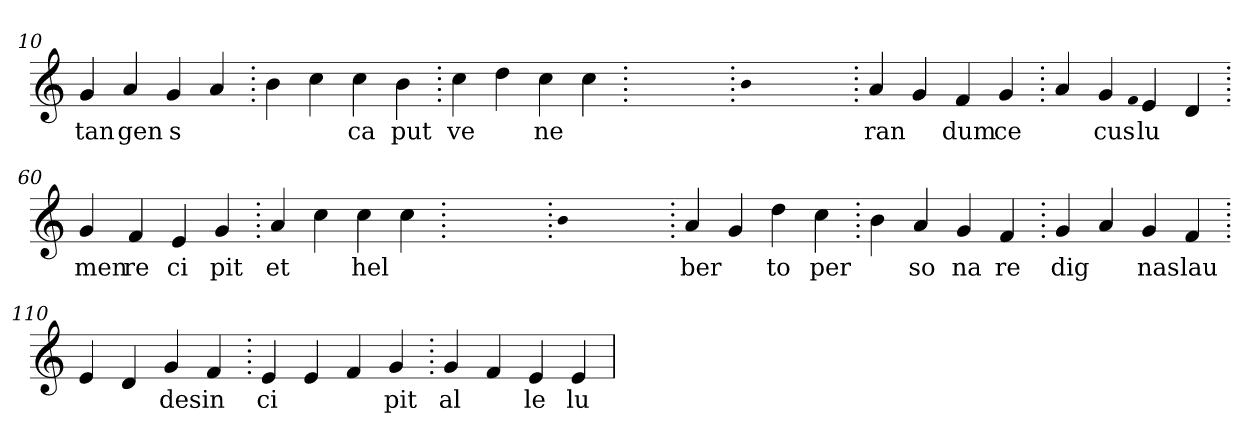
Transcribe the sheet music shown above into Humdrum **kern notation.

**kern	**text
*part1	*part1
*staff1	*staff1
*clefG2	*
=10.	=10.
4g	tan
4a	gen
4g	s
4a	.
=20.	=20.
4b	.
4cc	.
4cc	ca
4b	put
=30.	=30.
4cc	ve
4dd	.
4cc	ne
4cc	.
=40.	=40.
1ryy	.
=40.	=40.
qqb	.
1ryy	.
=40.	=40.
4a	ran
4g	.
4f	dum
4g	ce
=50.	=50.
4a	.
4g	cus
qqf	.
4e	lu
4d	.
=60.	=60.
4g	men
4f	re
4e	ci
4g	pit
=70.	=70.
4a	et
4cc	.
4cc	hel
4cc	.
=80.	=80.
1ryy	.
=80.	=80.
qqb	.
1ryy	.
=80.	=80.
4a	ber
4g	.
4dd	to
4cc	per
=90.	=90.
4b	.
4a	so
4g	na
4f	re
=100.	=100.
4g	dig
4a	.
4g	nas
4f	lau
=110.	=110.
4e	.
4d	.
4g	des
4f	in
=120.	=120.
4e	ci
4e	.
4f	.
4g	pit
=130.	=130.
4g	al
4f	.
4e	le
4e	lu
=	=
*-	*-
